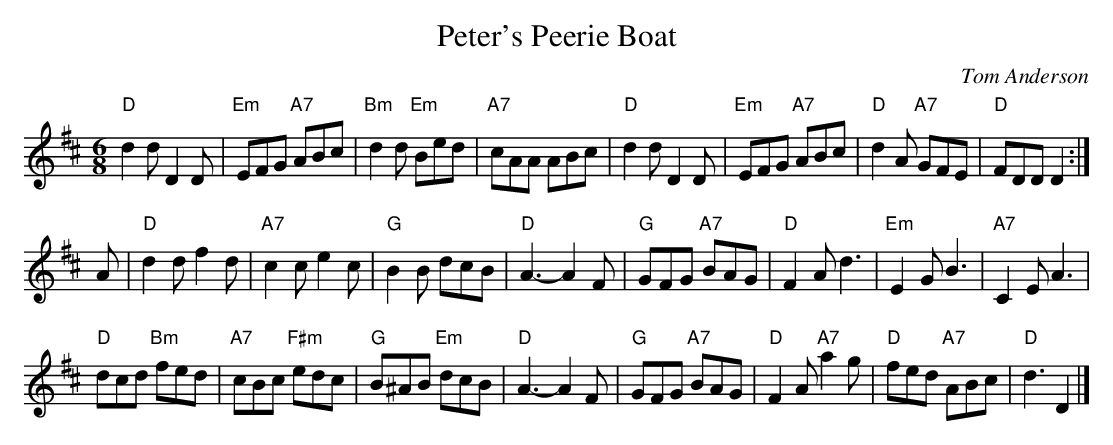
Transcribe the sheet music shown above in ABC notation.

X:1
T:Peter's Peerie Boat
C:Tom Anderson
M:6/8
L:1/8
K:D
"D"d2d D2D | "Em"EFG "A7"ABc | "Bm"d2d "Em"Bed | "A7"cAA ABc |\
"D"d2d D2D | "Em"EFG "A7"ABc | "D"d2A "A7"GFE | "D"FDD  D2 :|
A |\
"D"d2d f2d | "A7"c2c e2c | "G"B2B dcB | "D"A3- A2F |\
"G"GFG "A7"BAG | "D"F2A d3 | "Em"E2G B3 | "A7"C2E A3 |
"D"dcd "Bm"fed | "A7"cBc "F#m"edc | "G"B^AB "Em"dcB | "D"A3- A2F |\
"G"GFG "A7"BAG | "D"F2A "A7"a2g | "D"fed "A7"ABc | "D"d3 D2 |]
